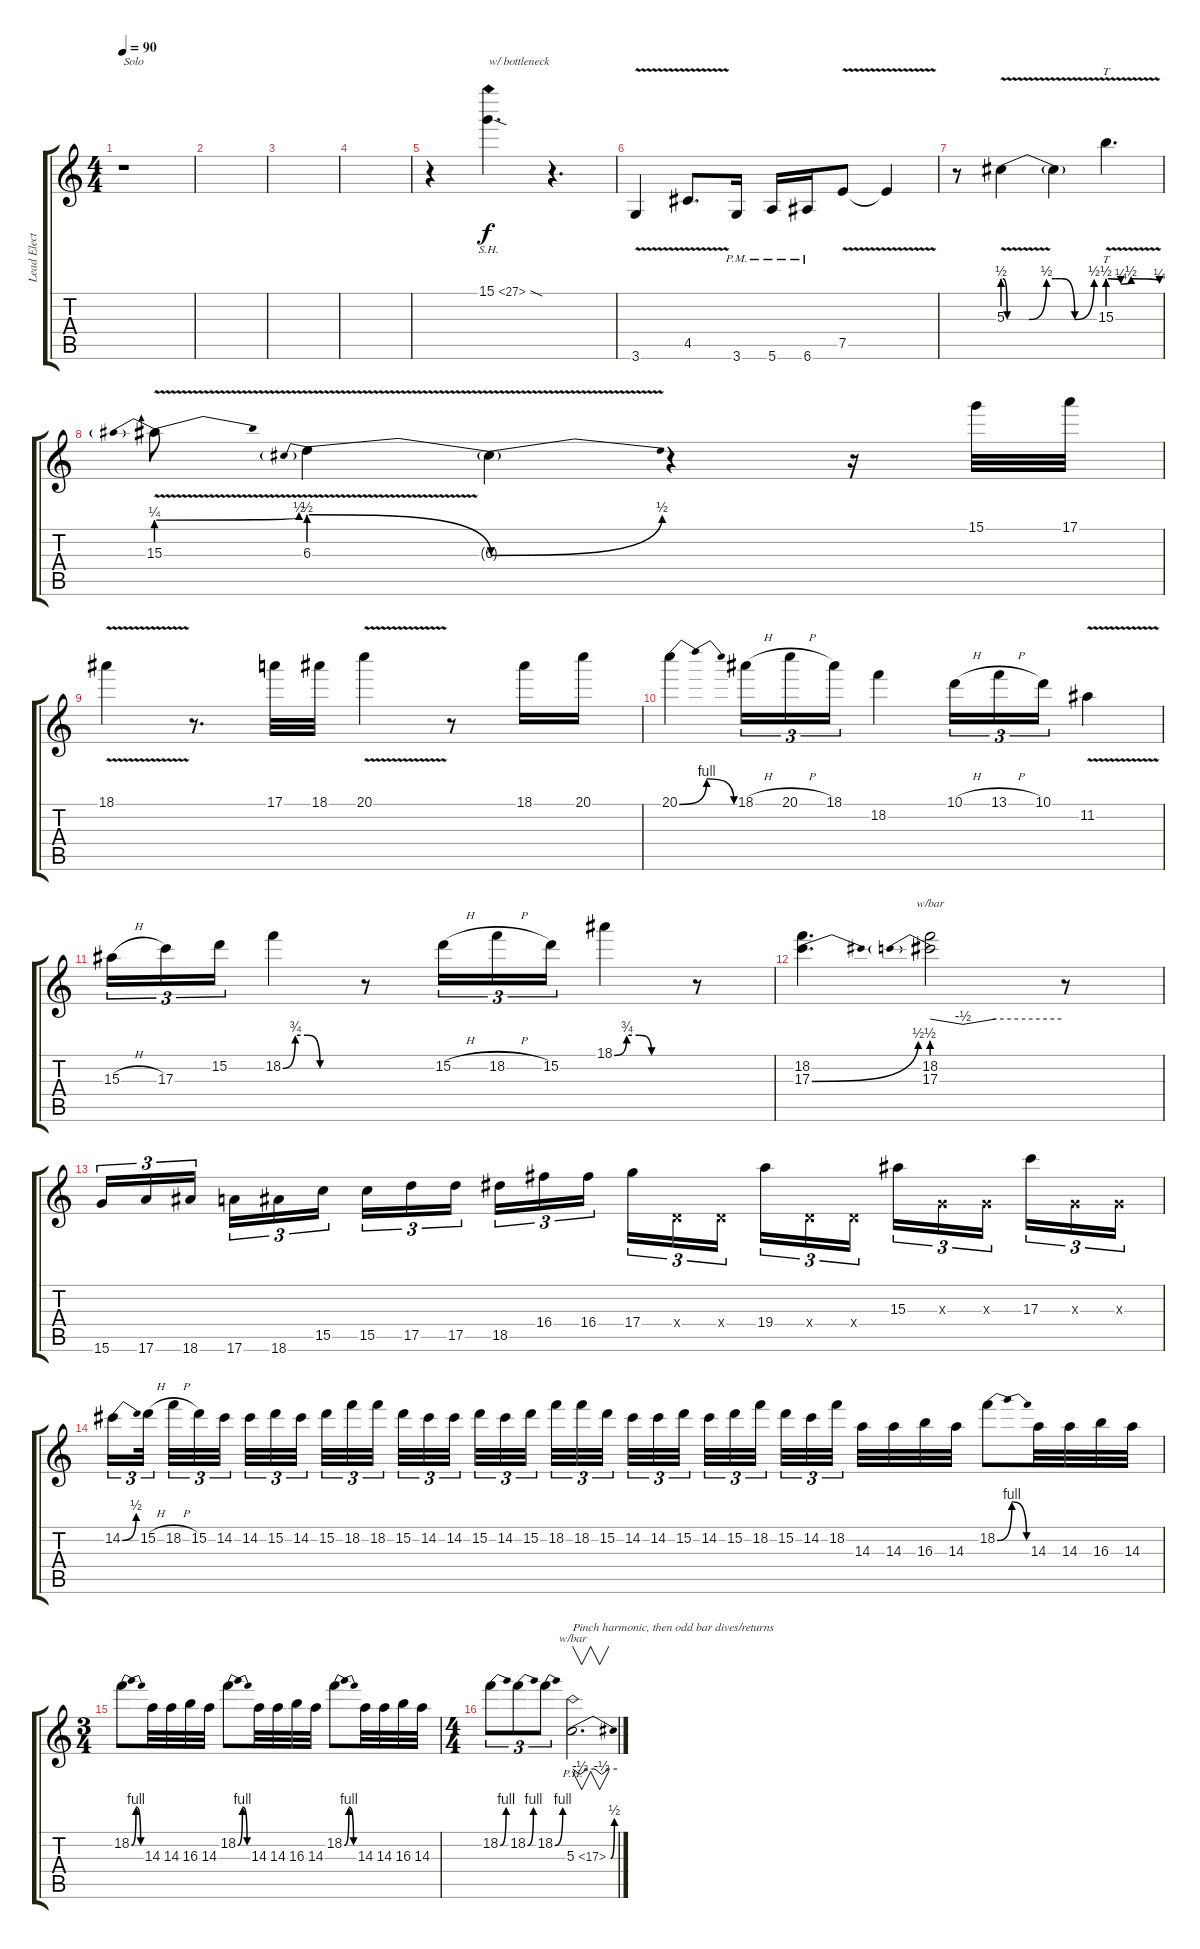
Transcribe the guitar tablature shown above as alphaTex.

\track ("Lead Elect" "Lead Elect") {instrument distortionguitar}
\staff {score tabs}
\tuning (E4 B3 G3 D3 A2 E2) {hide}
\ts (4 4)
\tempo 90
\clef g2
\ks c
r.1{txt "Solo" dy f} |
|
|
|
r.4 15.1{sh 12 sod}.4{d txt "w/ bottleneck"} r.4{d} |
3.6{v}.4 4.5{v}.8{d} 3.6{pm}.16 5.6{pm}.16 6.6{pm}.16 7.5{v}.8 7.5{t}.4 |
r.8 5.3{be (custom 0 2 5 0 15 0 30 0 50 2 60 2) v}.4 5.3{be (custom 0 2 10 2 30 0 60 2) v t}.4 15.3{be (custom 0 2 15 1 27 2 60 1) v}.4{tt d} |
15.3{be (prebendbend 0 1 60 2) v}.8 6.3{be (prebendrelease 0 2 60 0) v}.4 6.3{be (bend 0 0 60 2) v t}.4 r.4 r.16 15.1.32 17.1.32 |
18.1{v}.4 r.8{d} 17.1.32 18.1.32 20.1{v}.4 r.8 18.1.16 20.1.16 |
20.1{be (bendrelease 0 0 15 4 25 4 60 0)}.4 18.1{h}.16{tu (3 2)} 20.1{h}.16{tu (3 2)} 18.1.16{tu (3 2)} 18.2.4 10.1{h}.16{tu (3 2)} 13.1{h}.16{tu (3 2)} 10.1.16{tu (3 2)} 11.2{v}.4 |
15.3{h}.16{tu (3 2)} 17.3.16{tu (3 2)} 15.2.16{tu (3 2)} 18.2{be (custom 0 0 10 3 20 3 30 0 60 0)}.4 r.8 15.2{h}.16{tu (3 2)} 18.2{h}.16{tu (3 2)} 15.2.16{tu (3 2)} 18.1{be (custom 0 0 10 3 20 3 30 0 60 0)}.4 r.8 |
(18.2 17.3{be (bend 0 0 60 2)}).4{d} (18.2 17.3{be (prebend 0 2 60 2)}).2{tbe (custom default 0 0 15 -2 30 0 60 0)} r.8 |
15.6.16{tu (3 2)} 17.6.16{tu (3 2)} 18.6.16{tu (3 2) beam splitsecondary} 17.6.16{tu (3 2)} 18.6.16{tu (3 2)} 15.5.16{tu (3 2)} 15.5.16{tu (3 2)} 17.5.16{tu (3 2)} 17.5.16{tu (3 2) beam splitsecondary} 18.5.16{tu (3 2)} 16.4.16{tu (3 2)} 16.4.16{tu (3 2)} 17.4.16{tu (3 2)} 0.4{x}.16{tu (3 2)} 0.4{x}.16{tu (3 2) beam splitsecondary} 19.4.16{tu (3 2)} 0.4{x}.16{tu (3 2)} 0.4{x}.16{tu (3 2)} 15.3.16{tu (3 2)} 0.3{x}.16{tu (3 2)} 0.3{x}.16{tu (3 2) beam splitsecondary} 17.3.16{tu (3 2)} 0.3{x}.16{tu (3 2)} 0.3{x}.16{tu (3 2)} |
14.2{be (bend 0 0 60 2)}.16{tu (3 2)} 15.2{h}.32{tu (3 2) beam splitsecondary} 18.2{h}.32{tu (3 2)} 15.2.32{tu (3 2)} 14.2.32{tu (3 2) beam splitsecondary} 14.2.32{tu (3 2)} 15.2.32{tu (3 2)} 14.2.32{tu (3 2) beam splitsecondary} 15.2.32{tu (3 2)} 18.2.32{tu (3 2)} 18.2.32{tu (3 2)} 15.2.32{tu (3 2)} 14.2.32{tu (3 2)} 14.2.32{tu (3 2) beam splitsecondary} 15.2.32{tu (3 2)} 14.2.32{tu (3 2)} 15.2.32{tu (3 2) beam splitsecondary} 18.2.32{tu (3 2)} 18.2.32{tu (3 2)} 15.2.32{tu (3 2) beam splitsecondary} 14.2.32{tu (3 2)} 14.2.32{tu (3 2)} 15.2.32{tu (3 2)} 14.2.32{tu (3 2)} 15.2.32{tu (3 2)} 18.2.32{tu (3 2) beam splitsecondary} 15.2.32{tu (3 2)} 14.2.32{tu (3 2)} 18.2.32{tu (3 2) beam splitsecondary} 14.3.32 14.3.32 16.3.32 14.3.32 18.2{be (bendrelease 0 0 10 4 20 4 60 0)}.8 14.3.32 14.3.32 16.3.32 14.3.32 |
\ts (3 4)
18.2{be (bendrelease 0 0 10 4 20 4 60 0)}.8 14.3.32 14.3.32 16.3.32 14.3.32 18.2{be (bendrelease 0 0 10 4 20 4 60 0)}.8 14.3.32 14.3.32 16.3.32 14.3.32 18.2{be (bendrelease 0 0 10 4 20 4 60 0)}.8 14.3.32 14.3.32 16.3.32 14.3.32 |
\ts (4 4)
18.2{be (bend 0 0 60 4)}.8{tu (3 2)} 18.2{be (bend 0 0 60 4)}.8{tu (3 2)} 18.2{be (bend 0 0 60 4)}.8{tu (3 2)} 5.3{be (bend 0 0 60 2) ph 12}.2{v d tbe (custom default 0 0 10 -2 20 0 30 0 39 -2 49 0 60 0) txt "Pinch harmonic, then odd bar dives/returns"}
